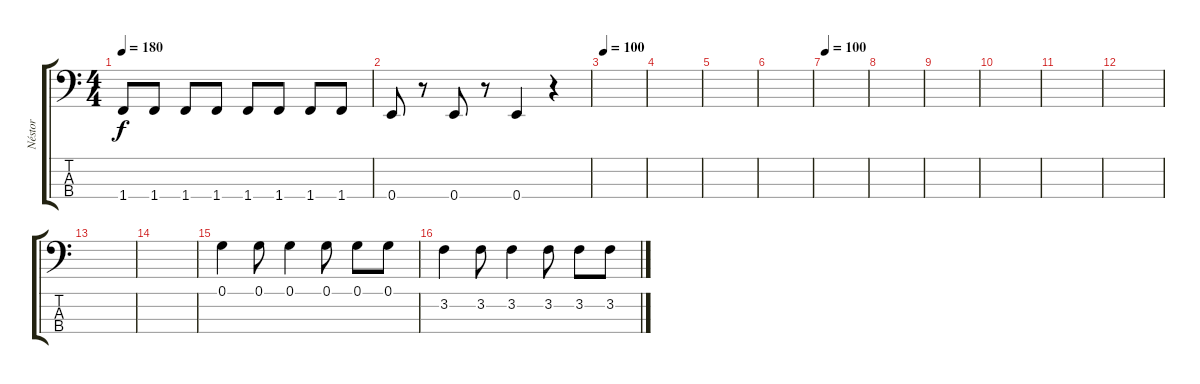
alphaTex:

\track ("Néstor" "Néstor") {instrument electricbasspick}
\staff {score tabs}
\tuning (G2 D2 A1 E1) {hide}
\ts (4 4)
\tempo 180
\clef f4
\ks c
1.4.8{dy f} 1.4.8 1.4.8 1.4.8 1.4.8 1.4.8 1.4.8 1.4.8 |
0.4.8 r.8 0.4.8 r.8 0.4.4 r.4 |
\tempo 100
|
|
|
|
\tempo 100
|
|
|
|
|
|
|
|
0.1.4 0.1.8 0.1.4 0.1.8 0.1.8 0.1.8 |
3.2.4 3.2.8 3.2.4 3.2.8 3.2.8 3.2.8
